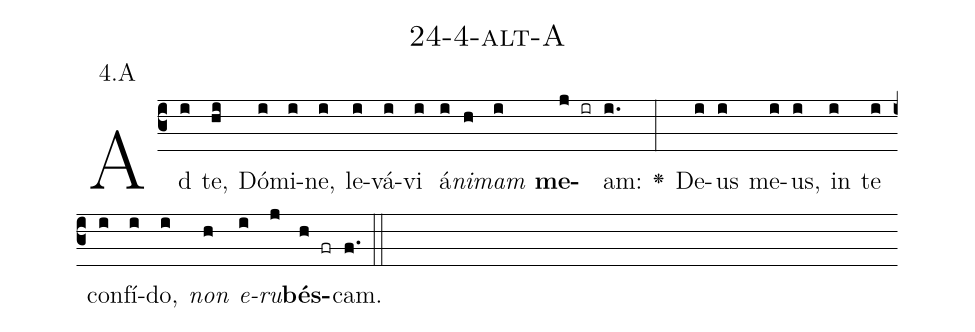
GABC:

name: 24-4-alt-A;
annotation: 4.A;
%%
(c3)Ad(i) te,(hi) Dó(i)mi(i)ne,(i) le(i)vá(i)vi(i) á(i)<i>ni</i>(h)<i>mam</i>(i) <b>me</b>(j ir)am:(i.) <v>\greheightstar</v>(:) De(i)us(i) me(i)us,(i) in(i) te(i) con(i)fí(i)do,(i) <i>non</i>(h) <i>e</i>(i)<i>ru</i>(j)<b>bés</b>(h fr)cam.(f.) (::)


%E(i) u(h) o(i) u(j) a(h) e.(f.) (::)
